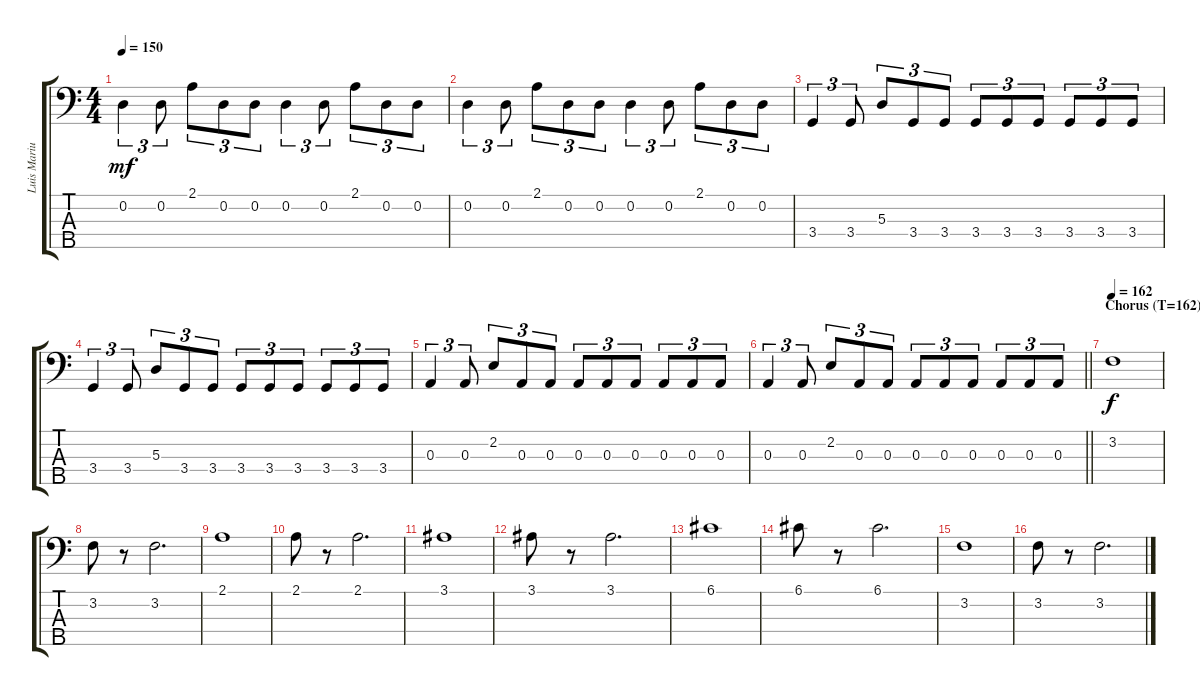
\track ("Luis Mariutti" "Luis Mariu") {instrument fretlessbass}
\staff {score tabs}
\tuning (G2 D2 A1 E1 B0) {hide}
\ts (4 4)
\tempo 150
\clef f4
\ks c
0.2.4{tu (3 2) dy mf} 0.2.8{tu (3 2)} 2.1.8{tu (3 2)} 0.2.8{tu (3 2)} 0.2.8{tu (3 2)} 0.2.4{tu (3 2)} 0.2.8{tu (3 2)} 2.1.8{tu (3 2)} 0.2.8{tu (3 2)} 0.2.8{tu (3 2)} |
0.2.4{tu (3 2)} 0.2.8{tu (3 2)} 2.1.8{tu (3 2)} 0.2.8{tu (3 2)} 0.2.8{tu (3 2)} 0.2.4{tu (3 2)} 0.2.8{tu (3 2)} 2.1.8{tu (3 2)} 0.2.8{tu (3 2)} 0.2.8{tu (3 2)} |
3.4.4{tu (3 2)} 3.4.8{tu (3 2)} 5.3.8{tu (3 2)} 3.4.8{tu (3 2)} 3.4.8{tu (3 2)} 3.4.8{tu (3 2)} 3.4.8{tu (3 2)} 3.4.8{tu (3 2)} 3.4.8{tu (3 2)} 3.4.8{tu (3 2)} 3.4.8{tu (3 2)} |
3.4.4{tu (3 2)} 3.4.8{tu (3 2)} 5.3.8{tu (3 2)} 3.4.8{tu (3 2)} 3.4.8{tu (3 2)} 3.4.8{tu (3 2)} 3.4.8{tu (3 2)} 3.4.8{tu (3 2)} 3.4.8{tu (3 2)} 3.4.8{tu (3 2)} 3.4.8{tu (3 2)} |
0.3.4{tu (3 2)} 0.3.8{tu (3 2)} 2.2.8{tu (3 2)} 0.3.8{tu (3 2)} 0.3.8{tu (3 2)} 0.3.8{tu (3 2)} 0.3.8{tu (3 2)} 0.3.8{tu (3 2)} 0.3.8{tu (3 2)} 0.3.8{tu (3 2)} 0.3.8{tu (3 2)} |
\barLineRight lightlight
0.3.4{tu (3 2)} 0.3.8{tu (3 2)} 2.2.8{tu (3 2)} 0.3.8{tu (3 2)} 0.3.8{tu (3 2)} 0.3.8{tu (3 2)} 0.3.8{tu (3 2)} 0.3.8{tu (3 2)} 0.3.8{tu (3 2)} 0.3.8{tu (3 2)} 0.3.8{tu (3 2)} |
\section ("" "Chorus (T=162)")
\tempo 162
3.2.1{dy f} |
3.2.8 r.8 3.2.2{d} |
2.1.1 |
2.1.8 r.8 2.1.2{d} |
3.1.1 |
3.1.8 r.8 3.1.2{d} |
6.1.1 |
6.1.8 r.8 6.1.2{d} |
3.2.1 |
3.2.8 r.8 3.2.2{d}
